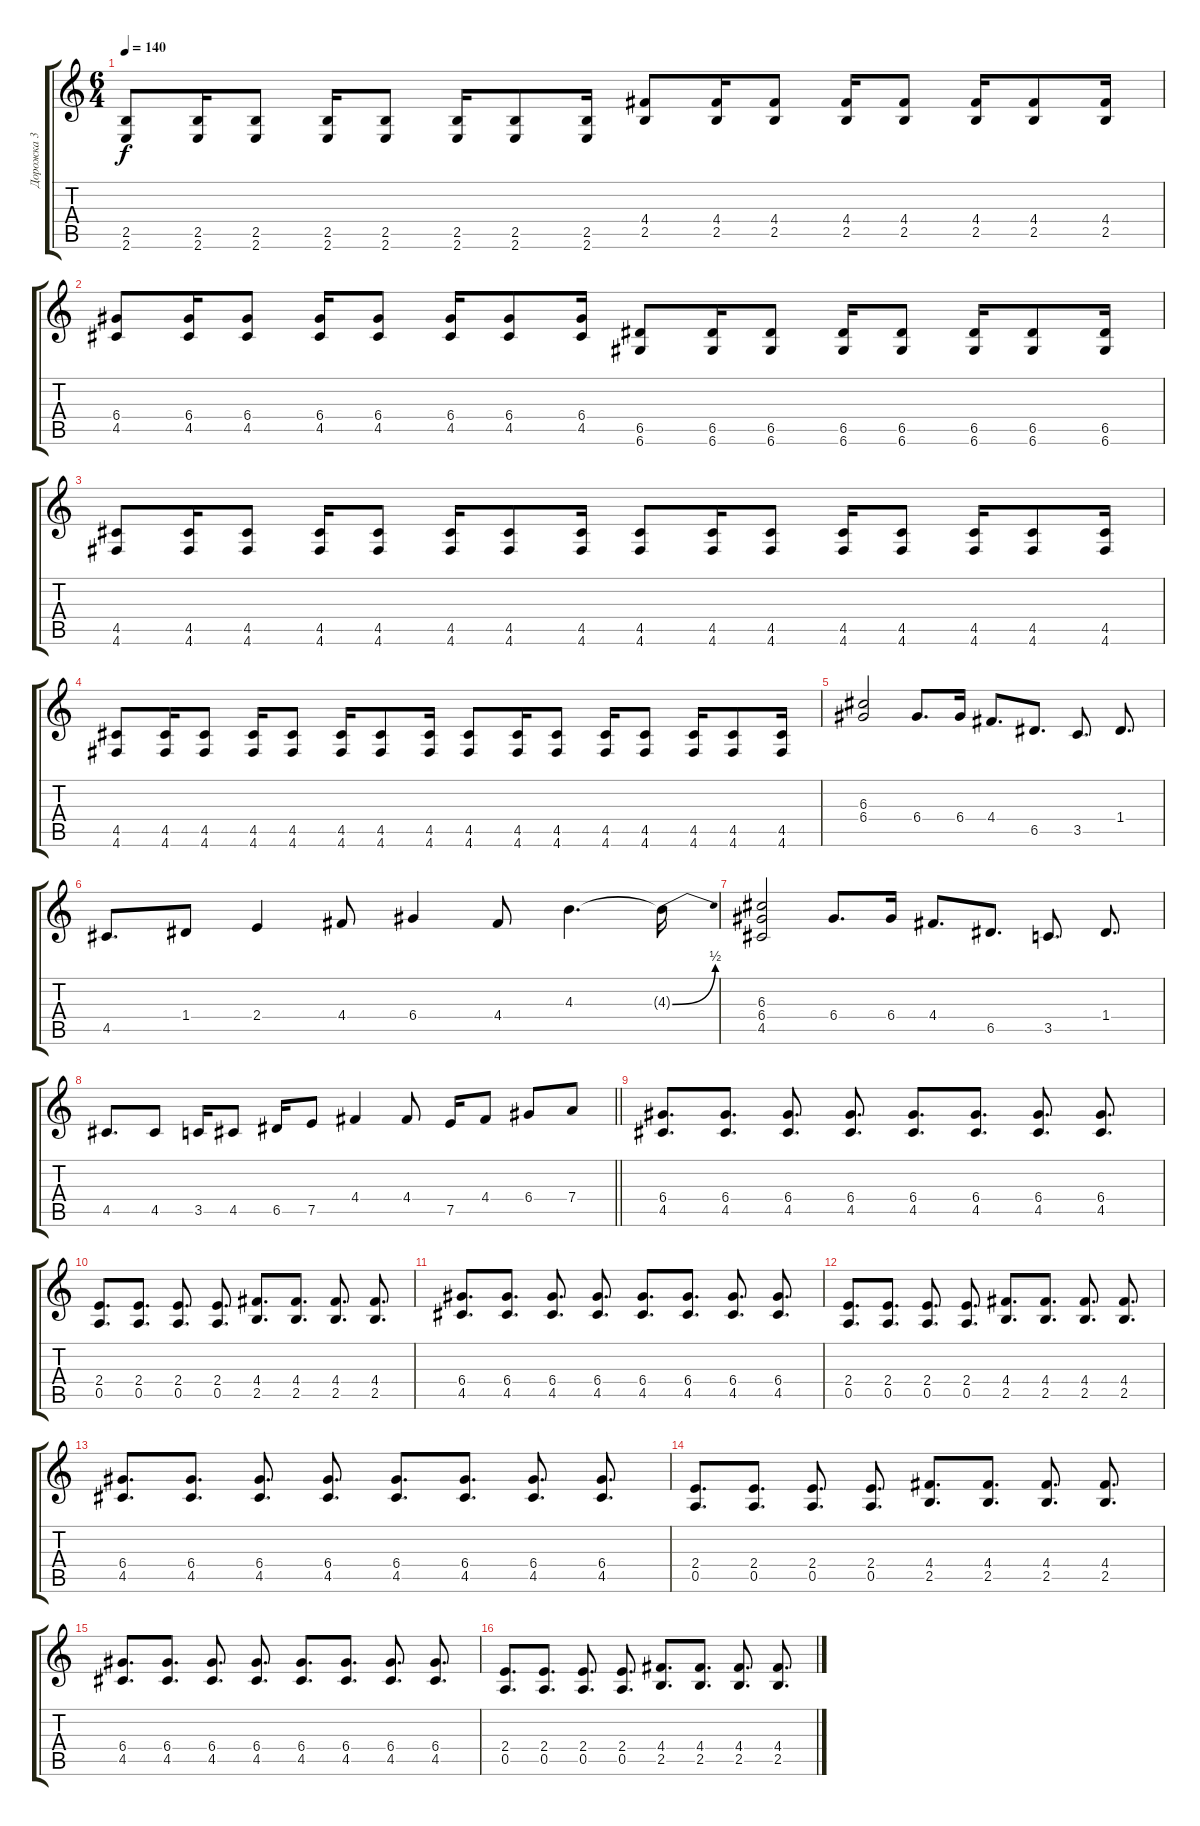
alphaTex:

\track ("Дорожка 3" "Дорожка 3") {instrument distortionguitar}
\staff {score tabs}
\tuning (E4 B3 G3 D3 A2 D2) {hide}
\ts (6 4)
\tempo 140
\clef g2
\ks c
(2.5 2.6).8{dy f} (2.5 2.6).16 (2.5 2.6).8 (2.5 2.6).16 (2.5 2.6).8 (2.5 2.6).16 (2.5 2.6).8 (2.5 2.6).16 (4.4 2.5).8 (4.4 2.5).16 (4.4 2.5).8 (4.4 2.5).16 (4.4 2.5).8 (4.4 2.5).16 (4.4 2.5).8 (4.4 2.5).16 |
(6.4 4.5).8 (6.4 4.5).16 (6.4 4.5).8 (6.4 4.5).16 (6.4 4.5).8 (6.4 4.5).16 (6.4 4.5).8 (6.4 4.5).16 (6.5 6.6).8 (6.5 6.6).16 (6.5 6.6).8 (6.5 6.6).16 (6.5 6.6).8 (6.5 6.6).16 (6.5 6.6).8 (6.5 6.6).16 |
(4.5 4.6).8 (4.5 4.6).16 (4.5 4.6).8 (4.5 4.6).16 (4.5 4.6).8 (4.5 4.6).16 (4.5 4.6).8 (4.5 4.6).16 (4.5 4.6).8 (4.5 4.6).16 (4.5 4.6).8 (4.5 4.6).16 (4.5 4.6).8 (4.5 4.6).16 (4.5 4.6).8 (4.5 4.6).16 |
(4.5 4.6).8 (4.5 4.6).16 (4.5 4.6).8 (4.5 4.6).16 (4.5 4.6).8 (4.5 4.6).16 (4.5 4.6).8 (4.5 4.6).16 (4.5 4.6).8 (4.5 4.6).16 (4.5 4.6).8 (4.5 4.6).16 (4.5 4.6).8 (4.5 4.6).16 (4.5 4.6).8 (4.5 4.6).16 |
(6.3 6.4).2 6.4.8{d} 6.4.16 4.4.8{d} 6.5.8{d} 3.5.8{d} 1.4.8{d} |
4.5.8{d} 1.4.8 2.4.4 4.4.8 6.4.4 4.4.8 4.3.4{d} 4.3{be (bend 0 0 60 2) t}.16 |
(6.3 6.4 4.5).2 6.4.8{d} 6.4.16 4.4.8{d} 6.5.8{d} 3.5.8{d} 1.4.8{d} |
\barLineRight lightlight
4.5.8{d} 4.5.8 3.5.16 4.5.8 6.5.16 7.5.8 4.4.4 4.4.8 7.5.16 4.4.8 6.4.8 7.4.8 |
(6.4 4.5).8{d} (6.4 4.5).8{d} (6.4 4.5).8{d} (6.4 4.5).8{d} (6.4 4.5).8{d} (6.4 4.5).8{d} (6.4 4.5).8{d} (6.4 4.5).8{d} |
(2.4 0.5).8{d} (2.4 0.5).8{d} (2.4 0.5).8{d} (2.4 0.5).8{d} (4.4 2.5).8{d} (4.4 2.5).8{d} (4.4 2.5).8{d} (4.4 2.5).8{d} |
(6.4 4.5).8{d} (6.4 4.5).8{d} (6.4 4.5).8{d} (6.4 4.5).8{d} (6.4 4.5).8{d} (6.4 4.5).8{d} (6.4 4.5).8{d} (6.4 4.5).8{d} |
(2.4 0.5).8{d} (2.4 0.5).8{d} (2.4 0.5).8{d} (2.4 0.5).8{d} (4.4 2.5).8{d} (4.4 2.5).8{d} (4.4 2.5).8{d} (4.4 2.5).8{d} |
(6.4 4.5).8{d} (6.4 4.5).8{d} (6.4 4.5).8{d} (6.4 4.5).8{d} (6.4 4.5).8{d} (6.4 4.5).8{d} (6.4 4.5).8{d} (6.4 4.5).8{d} |
(2.4 0.5).8{d} (2.4 0.5).8{d} (2.4 0.5).8{d} (2.4 0.5).8{d} (4.4 2.5).8{d} (4.4 2.5).8{d} (4.4 2.5).8{d} (4.4 2.5).8{d} |
(6.4 4.5).8{d} (6.4 4.5).8{d} (6.4 4.5).8{d} (6.4 4.5).8{d} (6.4 4.5).8{d} (6.4 4.5).8{d} (6.4 4.5).8{d} (6.4 4.5).8{d} |
(2.4 0.5).8{d} (2.4 0.5).8{d} (2.4 0.5).8{d} (2.4 0.5).8{d} (4.4 2.5).8{d} (4.4 2.5).8{d} (4.4 2.5).8{d} (4.4 2.5).8{d}
